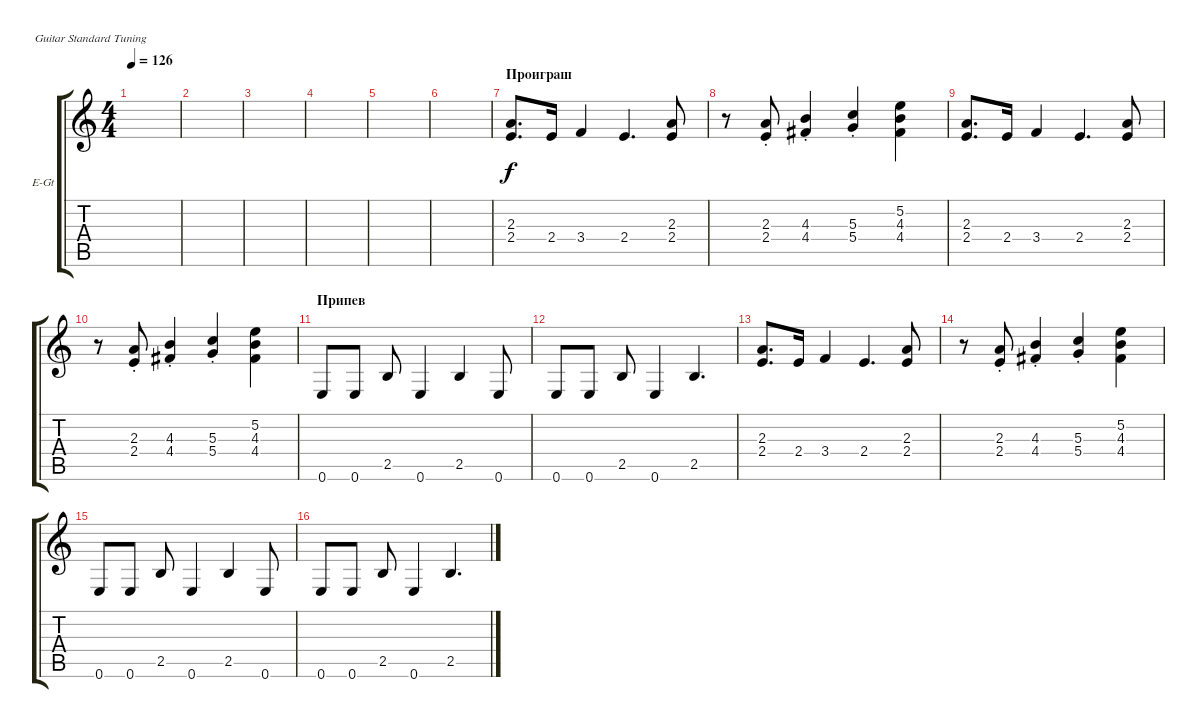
\defaultSystemsLayout 4
\bracketExtendMode groupsimilarinstruments
\firstSystemTrackNameOrientation horizontal
\otherSystemsTrackNameOrientation horizontal
\track ("Г. Каспарян" "E-Gt") {instrument overdrivenguitar}
\staff {score tabs}
\tuning (E4 B3 G3 D3 A2 E2)
\ts (4 4)
\tempo 126
\clef g2
\ks c
|
|
|
|
|
|
\section ("" "Проиграш")
(2.4 2.3).8{d} 2.4.16 3.4.4 2.4.4{d} (2.4 2.3).8 |
r.8 (2.4{st} 2.3{st}).8 (4.4{st} 4.3{st}).4 (5.4{st} 5.3{st}).4 (4.3 5.2 4.4).4 |
(2.4 2.3).8{d} 2.4.16 3.4.4 2.4.4{d} (2.4 2.3).8 |
r.8 (2.4{st} 2.3{st}).8 (4.4{st} 4.3{st}).4 (5.4{st} 5.3{st}).4 (4.3 5.2 4.4).4 |
\section ("" "Припев")
0.6.8 0.6.8 2.5.8 0.6.4 2.5.4 0.6.8 |
0.6.8 0.6.8 2.5.8 0.6.4 2.5.4{d} |
(2.4 2.3).8{d} 2.4.16 3.4.4 2.4.4{d} (2.4 2.3).8 |
r.8 (2.4{st} 2.3{st}).8 (4.4{st} 4.3{st}).4 (5.4{st} 5.3{st}).4 (4.3 5.2 4.4).4 |
0.6.8 0.6.8 2.5.8 0.6.4 2.5.4 0.6.8 |
0.6.8 0.6.8 2.5.8 0.6.4 2.5.4{d}
